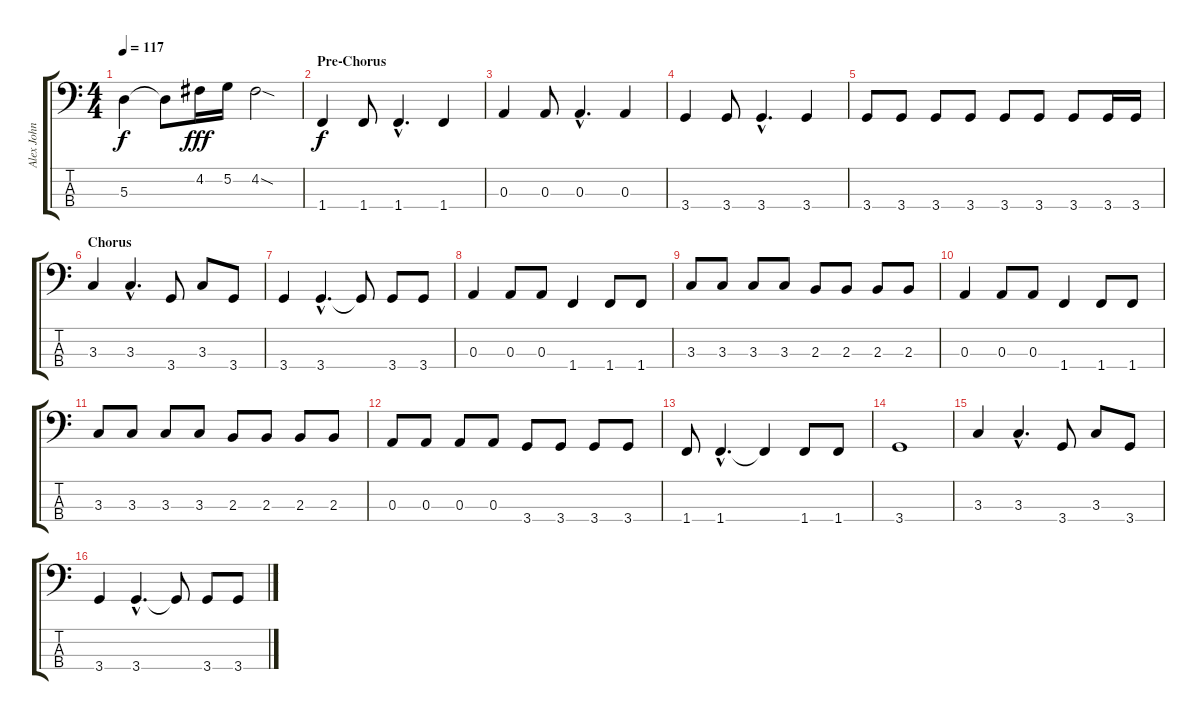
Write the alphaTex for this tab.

\track ("Alex John Such" "Alex John ") {instrument electricbasspick}
\staff {score tabs}
\tuning (G2 D2 A1 E1) {hide}
\ts (4 4)
\tempo 117
\clef f4
\ks c
5.3.4{dy f} 5.3{t}.8 4.2.16{dy fff} 5.2.16 4.2{sod}.2 |
\section ("" "Pre-Chorus")
1.4.4{dy f} 1.4.8 1.4{hac}.4{d} 1.4.4 |
0.3.4 0.3.8 0.3{hac}.4{d} 0.3.4 |
3.4.4 3.4.8 3.4{hac}.4{d} 3.4.4 |
3.4.8 3.4.8 3.4.8 3.4.8 3.4.8 3.4.8 3.4.8 3.4.16 3.4.16 |
\section ("" "Chorus")
3.3.4 3.3{hac}.4{d} 3.4.8 3.3.8 3.4.8 |
3.4.4 3.4{hac}.4{d} 3.4{t}.8 3.4.8 3.4.8 |
0.3.4 0.3.8 0.3.8 1.4.4 1.4.8 1.4.8 |
3.3.8 3.3.8 3.3.8 3.3.8 2.3.8 2.3.8 2.3.8 2.3.8 |
0.3.4 0.3.8 0.3.8 1.4.4 1.4.8 1.4.8 |
3.3.8 3.3.8 3.3.8 3.3.8 2.3.8 2.3.8 2.3.8 2.3.8 |
0.3.8 0.3.8 0.3.8 0.3.8 3.4.8 3.4.8 3.4.8 3.4.8 |
1.4.8 1.4{hac}.4{d} 1.4{t}.4 1.4.8 1.4.8 |
3.4.1 |
3.3.4 3.3{hac}.4{d} 3.4.8 3.3.8 3.4.8 |
3.4.4 3.4{hac}.4{d} 3.4{t}.8 3.4.8 3.4.8
